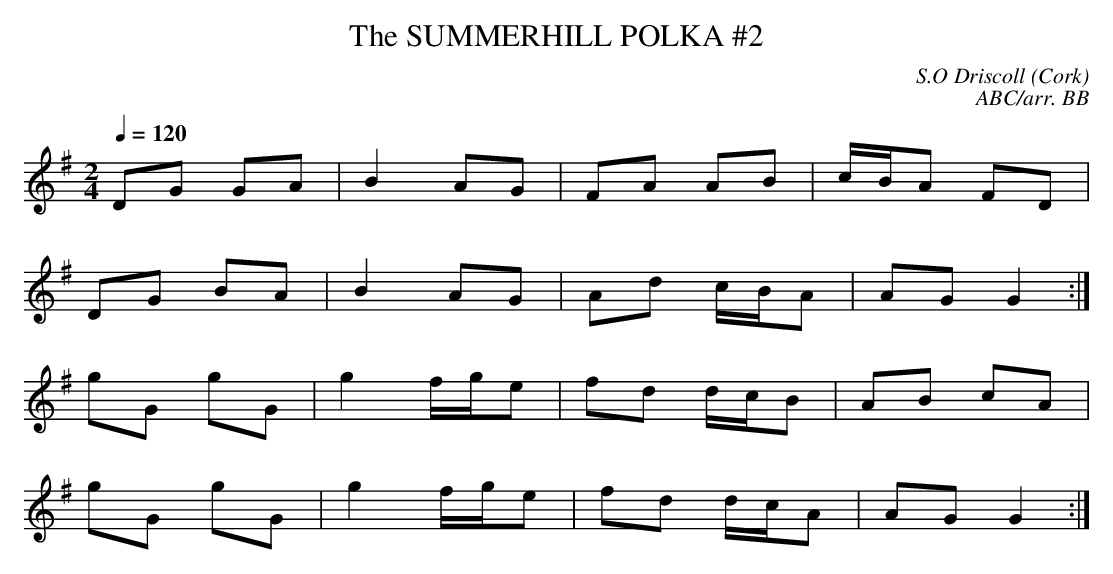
X:1
T:SUMMERHILL POLKA #2, The
C:S.O Driscoll (Cork)
C:ABC/arr. BB
Q:1/4=120
M:2/4
L:1/8
K:G
DG GA|B2 AG|FA AB|c/B/A FD|
DG BA|B2 AG|Ad c/B/A|AG G2 :|
gG gG|g2 f/g/e|fd d/c/B|AB cA|
gG gG|g2 f/g/e|fd d/c/A|AG G2 :|
